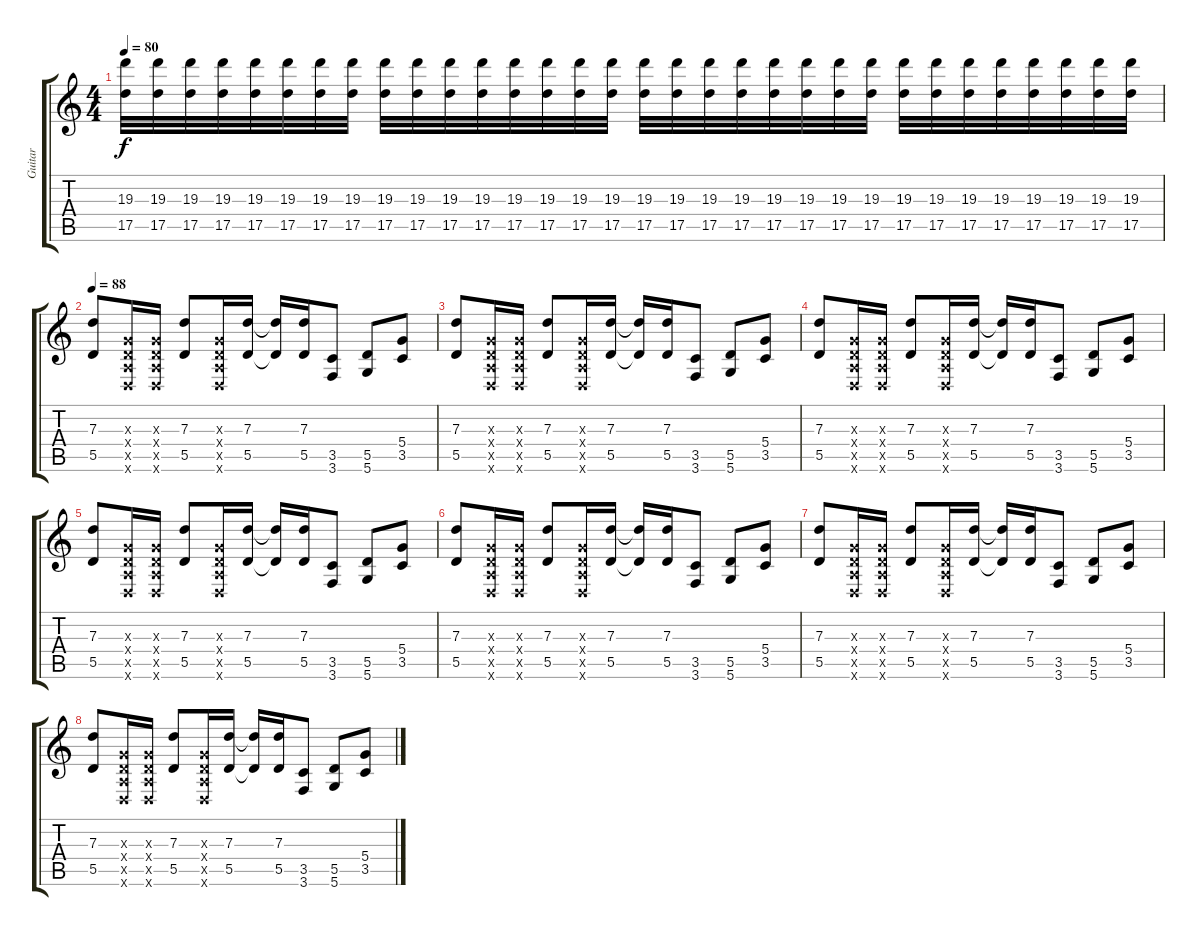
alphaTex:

\track ("Guitar" "Guitar") {instrument distortionguitar}
\staff {score tabs}
\tuning (E4 B3 G3 D3 A2 D2) {hide}
\ts (4 4)
\tempo 80
\clef g2
\ks c
(19.3 17.5).32{dy f} (19.3 17.5).32 (19.3 17.5).32 (19.3 17.5).32 (19.3 17.5).32 (19.3 17.5).32 (19.3 17.5).32 (19.3 17.5).32 (19.3 17.5).32 (19.3 17.5).32 (19.3 17.5).32 (19.3 17.5).32 (19.3 17.5).32 (19.3 17.5).32 (19.3 17.5).32 (19.3 17.5).32 (19.3 17.5).32 (19.3 17.5).32 (19.3 17.5).32 (19.3 17.5).32 (19.3 17.5).32 (19.3 17.5).32 (19.3 17.5).32 (19.3 17.5).32 (19.3 17.5).32 (19.3 17.5).32 (19.3 17.5).32 (19.3 17.5).32 (19.3 17.5).32 (19.3 17.5).32 (19.3 17.5).32 (19.3 17.5).32 |
\tempo 88
(7.3 5.5).8{volume 15} (0.3{x} 0.4{x} 0.5{x} 0.6{x}).16 (0.3{x} 0.4{x} 0.5{x} 0.6{x}).16 (7.3 5.5).8 (0.3{x} 0.4{x} 0.5{x} 0.6{x}).16 (7.3 5.5).16 (7.3{t} 5.5{t}).16 (7.3 5.5).16 (3.5 3.6).8 (5.5 5.6).8 (5.4 3.5).8 |
(7.3 5.5).8 (0.3{x} 0.4{x} 0.5{x} 0.6{x}).16 (0.3{x} 0.4{x} 0.5{x} 0.6{x}).16 (7.3 5.5).8 (0.3{x} 0.4{x} 0.5{x} 0.6{x}).16 (7.3 5.5).16 (7.3{t} 5.5{t}).16 (7.3 5.5).16 (3.5 3.6).8 (5.5 5.6).8 (5.4 3.5).8 |
(7.3 5.5).8 (0.3{x} 0.4{x} 0.5{x} 0.6{x}).16 (0.3{x} 0.4{x} 0.5{x} 0.6{x}).16 (7.3 5.5).8 (0.3{x} 0.4{x} 0.5{x} 0.6{x}).16 (7.3 5.5).16 (7.3{t} 5.5{t}).16 (7.3 5.5).16 (3.5 3.6).8 (5.5 5.6).8 (5.4 3.5).8 |
(7.3 5.5).8 (0.3{x} 0.4{x} 0.5{x} 0.6{x}).16 (0.3{x} 0.4{x} 0.5{x} 0.6{x}).16 (7.3 5.5).8 (0.3{x} 0.4{x} 0.5{x} 0.6{x}).16 (7.3 5.5).16 (7.3{t} 5.5{t}).16 (7.3 5.5).16 (3.5 3.6).8 (5.5 5.6).8 (5.4 3.5).8 |
(7.3 5.5).8 (0.3{x} 0.4{x} 0.5{x} 0.6{x}).16 (0.3{x} 0.4{x} 0.5{x} 0.6{x}).16 (7.3 5.5).8 (0.3{x} 0.4{x} 0.5{x} 0.6{x}).16 (7.3 5.5).16 (7.3{t} 5.5{t}).16 (7.3 5.5).16 (3.5 3.6).8 (5.5 5.6).8 (5.4 3.5).8 |
(7.3 5.5).8 (0.3{x} 0.4{x} 0.5{x} 0.6{x}).16 (0.3{x} 0.4{x} 0.5{x} 0.6{x}).16 (7.3 5.5).8 (0.3{x} 0.4{x} 0.5{x} 0.6{x}).16 (7.3 5.5).16 (7.3{t} 5.5{t}).16 (7.3 5.5).16 (3.5 3.6).8 (5.5 5.6).8 (5.4 3.5).8 |
(7.3 5.5).8 (0.3{x} 0.4{x} 0.5{x} 0.6{x}).16 (0.3{x} 0.4{x} 0.5{x} 0.6{x}).16 (7.3 5.5).8 (0.3{x} 0.4{x} 0.5{x} 0.6{x}).16 (7.3 5.5).16 (7.3{t} 5.5{t}).16 (7.3 5.5).16 (3.5 3.6).8 (5.5 5.6).8 (5.4 3.5).8
